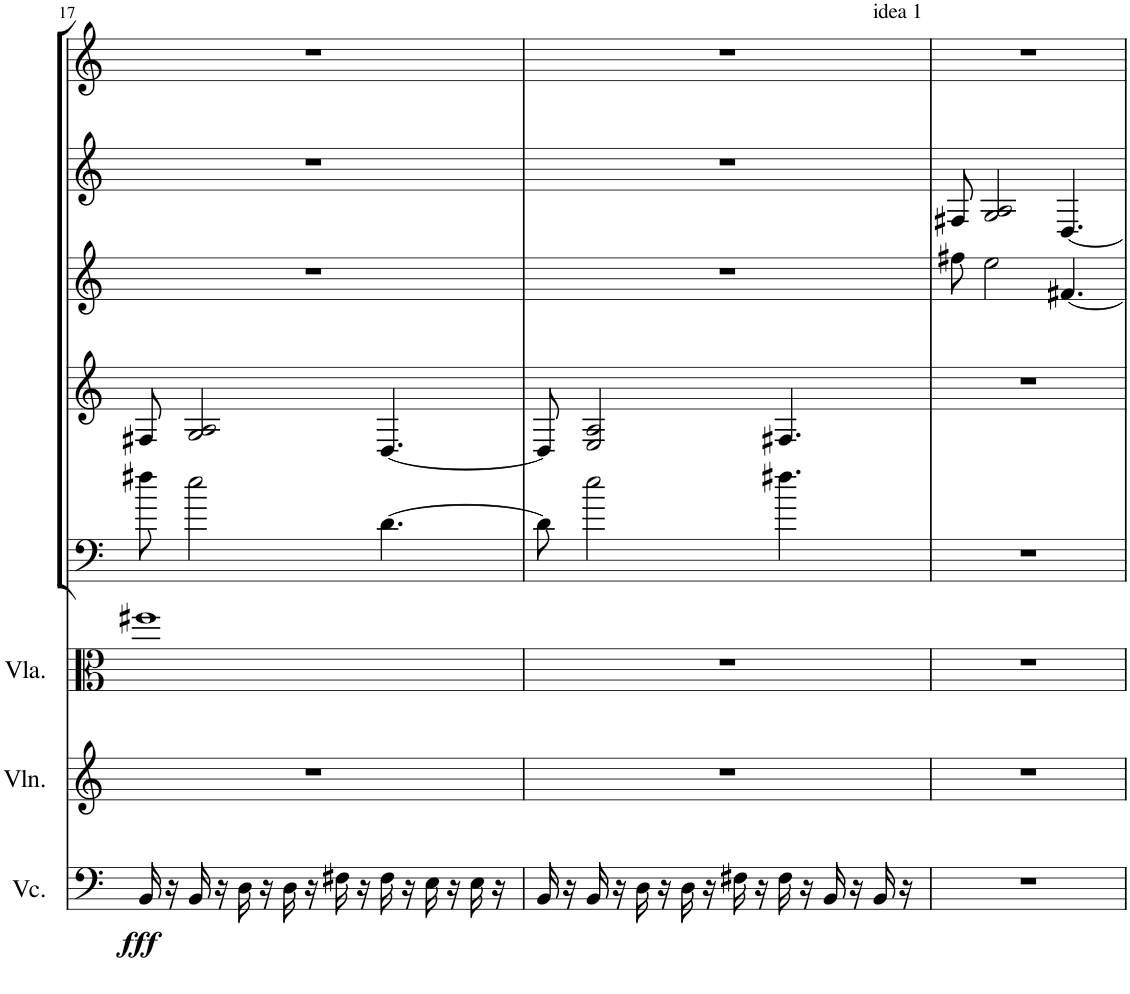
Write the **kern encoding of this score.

**kern	**dynam	**kern	**kern	**kern	**kern	**kern	**kern	**kern
*part8	*part8	*part7	*part6	*part5	*part4	*part3	*part2	*part1
*staff8	*staff8	*staff7	*staff6	*staff5	*staff4	*staff3	*staff2	*staff1
*I"Violoncello	*	*I"Violin	*I"Viola	*I"Bassoon	*I"Horn in F	*I"Bb Clarinet	*I"Oboe	*I"Flute
*I'Vc.	*	*I'Vln.	*I'Vla.	*I'Bsn	*I'Hn	*I'Cl	*I'Ob	*I'Fl
!!LO:PB:g=z
*clefF4	*	*clefG2	*clefC3	*clefF4	*clefG2	*clefG2	*clefG2	*clefG2
*	*	*	*	*	*ITrd4c7	*ITrd1c2	*	*
*k[]	*	*k[]	*k[]	*k[]	*k[]	*k[]	*k[]	*k[]
*M4/4	*	*M4/4	*M4/4	*M4/4	*M4/4	*M4/4	*M4/4	*M4/4
=17	=17	=17	=17	=17	=17	=17	=17	=17
!	!LO:DY:b	!	!	!	!	!	!	!
16BB/	fff	1r	1ff#X	8ff#X\	8F#X/	1r	1r	1r
16r	.	.	.	.	.	.	.	.
16BB/	.	.	.	2ee\	2G/ 2A/	.	.	.
16r	.	.	.	.	.	.	.	.
16D\	.	.	.	.	.	.	.	.
16r	.	.	.	.	.	.	.	.
16D\	.	.	.	.	.	.	.	.
16r	.	.	.	.	.	.	.	.
16F#X\	.	.	.	.	.	.	.	.
16r	.	.	.	.	.	.	.	.
16F#\	.	.	.	[4.d\	[4.D/	.	.	.
16r	.	.	.	.	.	.	.	.
16E\	.	.	.	.	.	.	.	.
16r	.	.	.	.	.	.	.	.
16E\	.	.	.	.	.	.	.	.
16r	.	.	.	.	.	.	.	.
=18	=18	=18	=18	=18	=18	=18	=18	=18
*	*	*	*	*	*	*	*	*^
16BB/	.	1r	1r	8d\]	8D/]	1r	1r	1r	2..ryy
16r	.	.	.	.	.	.	.	.	.
16BB/	.	.	.	2ee\	2E/ 2A/	.	.	.	.
16r	.	.	.	.	.	.	.	.	.
16D\	.	.	.	.	.	.	.	.	.
16r	.	.	.	.	.	.	.	.	.
16D\	.	.	.	.	.	.	.	.	.
16r	.	.	.	.	.	.	.	.	.
16F#X\	.	.	.	.	.	.	.	.	.
16r	.	.	.	.	.	.	.	.	.
16F#\	.	.	.	4.ff#X\	4.F#X/	.	.	.	.
16r	.	.	.	.	.	.	.	.	.
16BB/	.	.	.	.	.	.	.	.	.
16r	.	.	.	.	.	.	.	.	.
!	!	!	!	!	!	!	!	!	!LO:TX:a:t=idea 1
16BB/	.	.	.	.	.	.	.	.	8ryy
16r	.	.	.	.	.	.	.	.	.
*	*	*	*	*	*	*	*	*v	*v
=19	=19	=19	=19	=19	=19	=19	=19	=19
1r	.	1r	1r	1r	1r	8ff#X\	8F#X/	1r
.	.	.	.	.	.	2ee\	2G/ 2A/	.
.	.	.	.	.	.	[4.f#X/	[4.D/	.
=	=	=	=	=	=	=	=	=
*-	*-	*-	*-	*-	*-	*-	*-	*-
